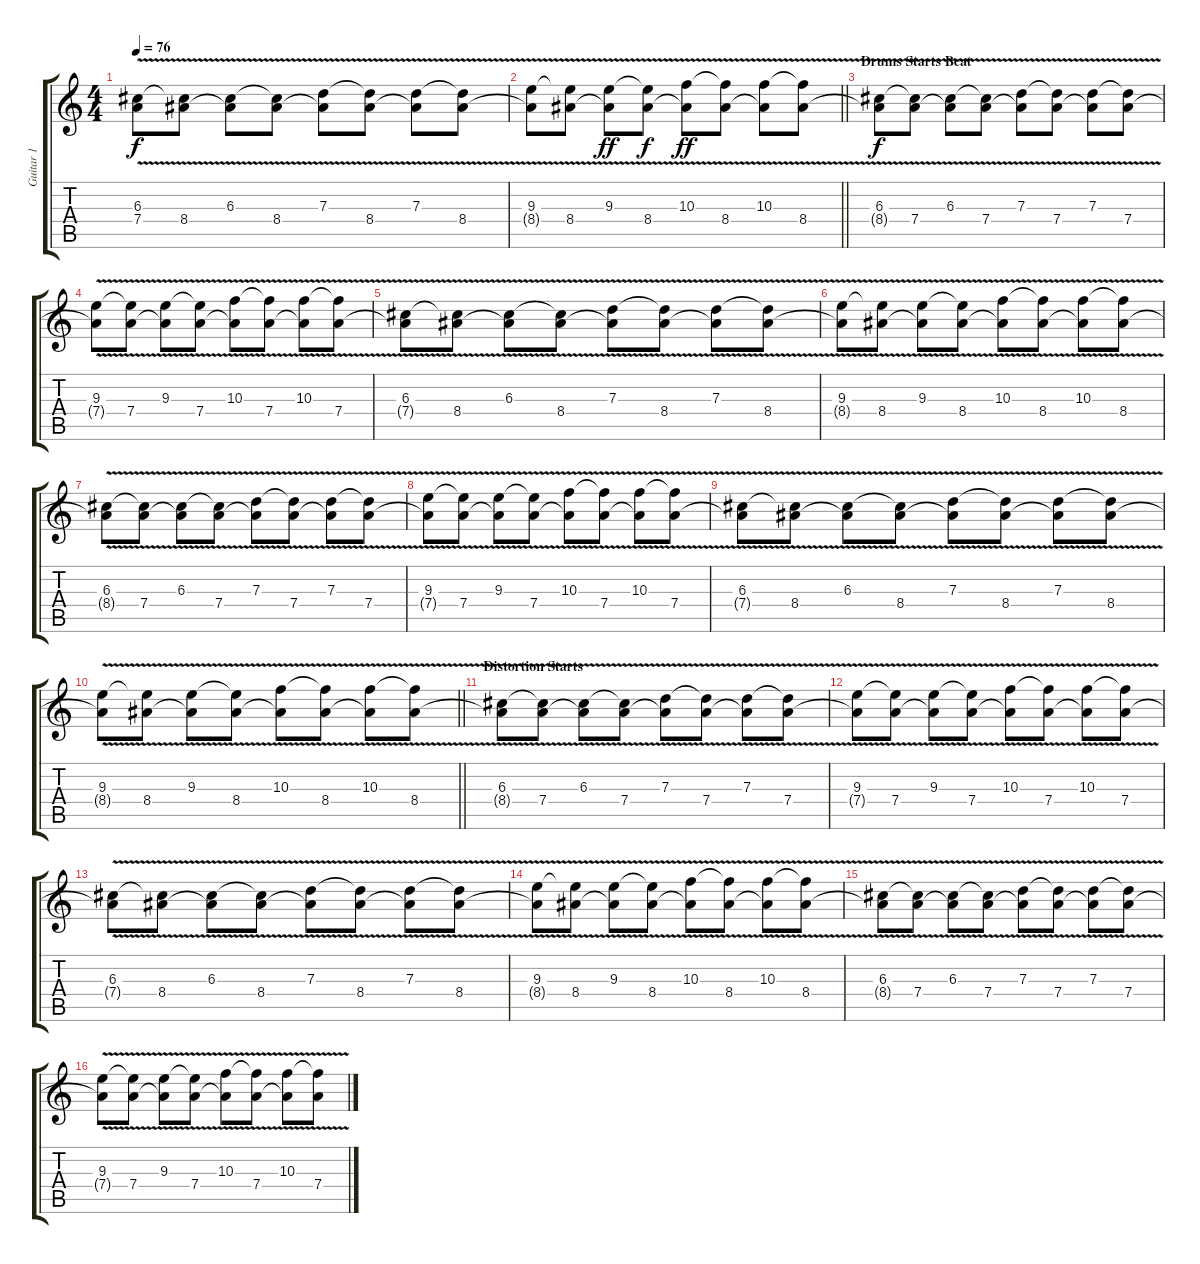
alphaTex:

\track ("Guitar 1" "Guitar 1") {instrument acousticguitarsteel}
\staff {score tabs}
\tuning (E4 B3 G3 D3 A2 E2) {hide}
\ts (4 4)
\tempo 76
\clef g2
\ks c
(6.3{v} 7.4{t}).8{dy f} (6.3{t} 8.4{v}).8 (6.3{v} 8.4{t}).8 (6.3{t} 8.4{v}).8 (7.3{v} 8.4{t}).8 (7.3{t} 8.4{v}).8 (7.3{v} 8.4{t}).8 (7.3{t} 8.4{v}).8 |
\barLineRight lightlight
(9.3{v} 8.4{t}).8 (9.3{t} 8.4{v}).8 (9.3{v} 8.4{t}).8{dy ff} (9.3{t} 8.4{v}).8{dy f} (10.3{v} 8.4{t}).8{dy ff} (10.3{t} 8.4{v}).8 (10.3{v} 8.4{t}).8 (10.3{t} 8.4{v}).8 |
\section ("" "Drums Starts Beat")
(6.3{v} 8.4{t}).8{dy f} (6.3{t} 7.4{v}).8 (6.3{v} 7.4{t}).8 (6.3{t} 7.4{v}).8 (7.3{v} 7.4{t}).8 (7.3{t} 7.4{v}).8 (7.3{v} 7.4{t}).8 (7.3{t} 7.4{v}).8 |
(9.3{v} 7.4{t}).8 (9.3{t} 7.4{v}).8 (9.3{v} 7.4{t}).8 (9.3{t} 7.4{v}).8 (10.3{v} 7.4{t}).8 (10.3{t} 7.4{v}).8 (10.3{v} 7.4{t}).8 (10.3{t} 7.4{v}).8 |
(6.3{v} 7.4{t}).8 (6.3{t} 8.4{v}).8 (6.3{v} 8.4{t}).8 (6.3{t} 8.4{v}).8 (7.3{v} 8.4{t}).8 (7.3{t} 8.4{v}).8 (7.3{v} 8.4{t}).8 (7.3{t} 8.4{v}).8 |
(9.3{v} 8.4{t}).8 (9.3{t} 8.4{v}).8 (9.3{v} 8.4{t}).8 (9.3{t} 8.4{v}).8 (10.3{v} 8.4{t}).8 (10.3{t} 8.4{v}).8 (10.3{v} 8.4{t}).8 (10.3{t} 8.4{v}).8 |
(6.3{v} 8.4{t}).8 (6.3{t} 7.4{v}).8 (6.3{v} 7.4{t}).8 (6.3{t} 7.4{v}).8 (7.3{v} 7.4{t}).8 (7.3{t} 7.4{v}).8 (7.3{v} 7.4{t}).8 (7.3{t} 7.4{v}).8 |
(9.3{v} 7.4{t}).8 (9.3{t} 7.4{v}).8 (9.3{v} 7.4{t}).8 (9.3{t} 7.4{v}).8 (10.3{v} 7.4{t}).8 (10.3{t} 7.4{v}).8 (10.3{v} 7.4{t}).8 (10.3{t} 7.4{v}).8 |
(6.3{v} 7.4{t}).8 (6.3{t} 8.4{v}).8 (6.3{v} 8.4{t}).8 (6.3{t} 8.4{v}).8 (7.3{v} 8.4{t}).8 (7.3{t} 8.4{v}).8 (7.3{v} 8.4{t}).8 (7.3{t} 8.4{v}).8 |
\barLineRight lightlight
(9.3{v} 8.4{t}).8 (9.3{t} 8.4{v}).8 (9.3{v} 8.4{t}).8 (9.3{t} 8.4{v}).8 (10.3{v} 8.4{t}).8 (10.3{t} 8.4{v}).8 (10.3{v} 8.4{t}).8 (10.3{t} 8.4{v}).8 |
\section ("" "Distortion Starts")
(6.3{v} 8.4{t}).8 (6.3{t} 7.4{v}).8 (6.3{v} 7.4{t}).8 (6.3{t} 7.4{v}).8 (7.3{v} 7.4{t}).8 (7.3{t} 7.4{v}).8 (7.3{v} 7.4{t}).8 (7.3{t} 7.4{v}).8 |
(9.3{v} 7.4{t}).8 (9.3{t} 7.4{v}).8 (9.3{v} 7.4{t}).8 (9.3{t} 7.4{v}).8 (10.3{v} 7.4{t}).8 (10.3{t} 7.4{v}).8 (10.3{v} 7.4{t}).8 (10.3{t} 7.4{v}).8 |
(6.3{v} 7.4{t}).8 (6.3{t} 8.4{v}).8 (6.3{v} 8.4{t}).8 (6.3{t} 8.4{v}).8 (7.3{v} 8.4{t}).8 (7.3{t} 8.4{v}).8 (7.3{v} 8.4{t}).8 (7.3{t} 8.4{v}).8 |
(9.3{v} 8.4{t}).8 (9.3{t} 8.4{v}).8 (9.3{v} 8.4{t}).8 (9.3{t} 8.4{v}).8 (10.3{v} 8.4{t}).8 (10.3{t} 8.4{v}).8 (10.3{v} 8.4{t}).8 (10.3{t} 8.4{v}).8 |
(6.3{v} 8.4{t}).8 (6.3{t} 7.4{v}).8 (6.3{v} 7.4{t}).8 (6.3{t} 7.4{v}).8 (7.3{v} 7.4{t}).8 (7.3{t} 7.4{v}).8 (7.3{v} 7.4{t}).8 (7.3{t} 7.4{v}).8 |
(9.3{v} 7.4{t}).8 (9.3{t} 7.4{v}).8 (9.3{v} 7.4{t}).8 (9.3{t} 7.4{v}).8 (10.3{v} 7.4{t}).8 (10.3{t} 7.4{v}).8 (10.3{v} 7.4{t}).8 (10.3{t} 7.4{v}).8
